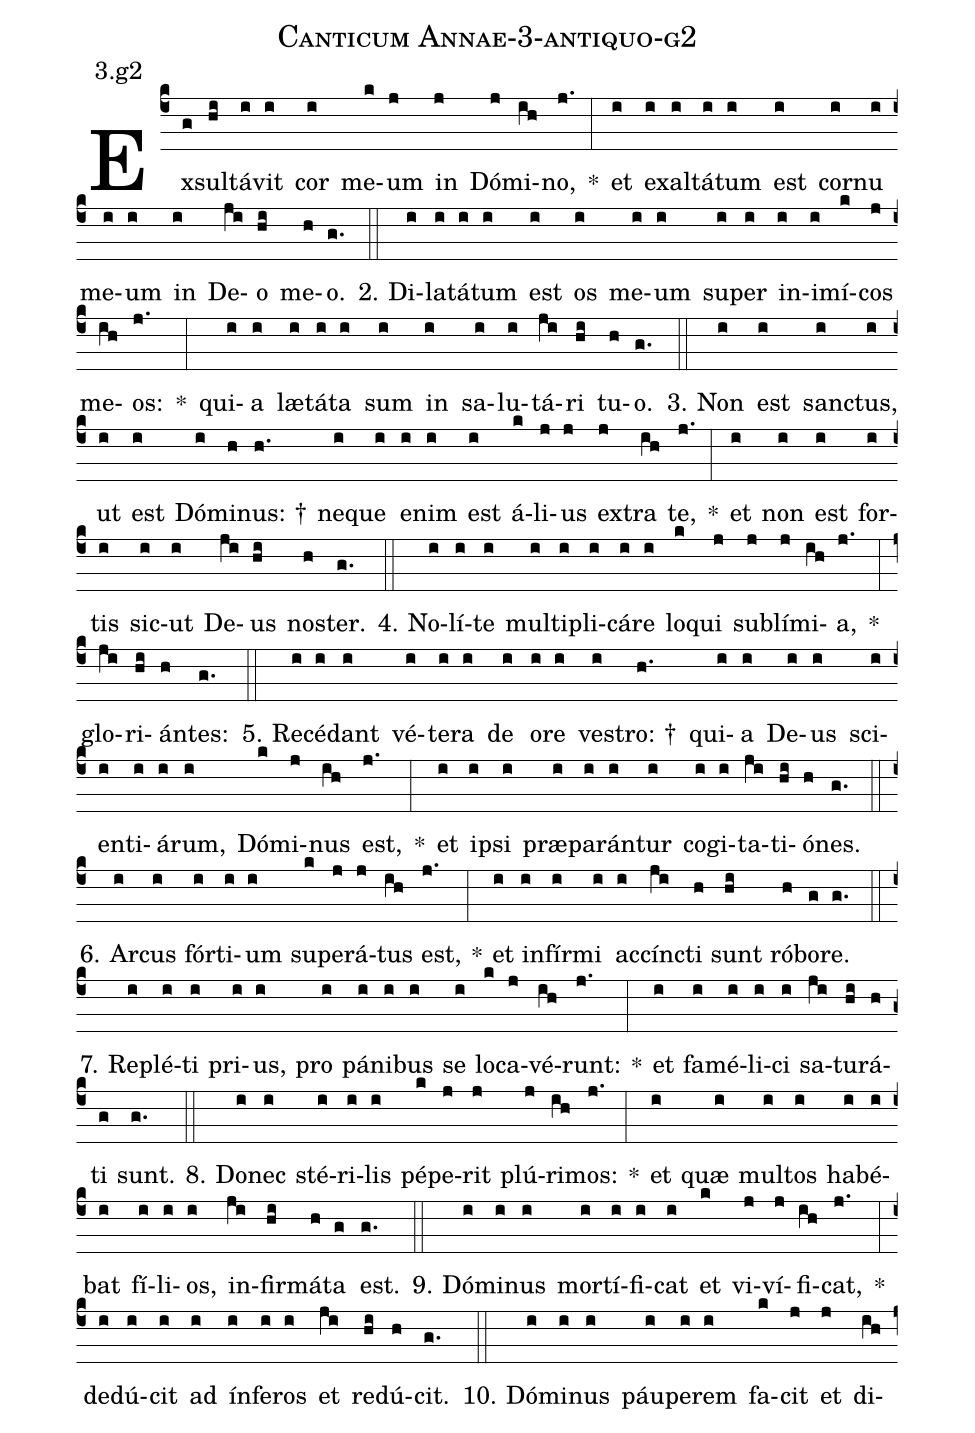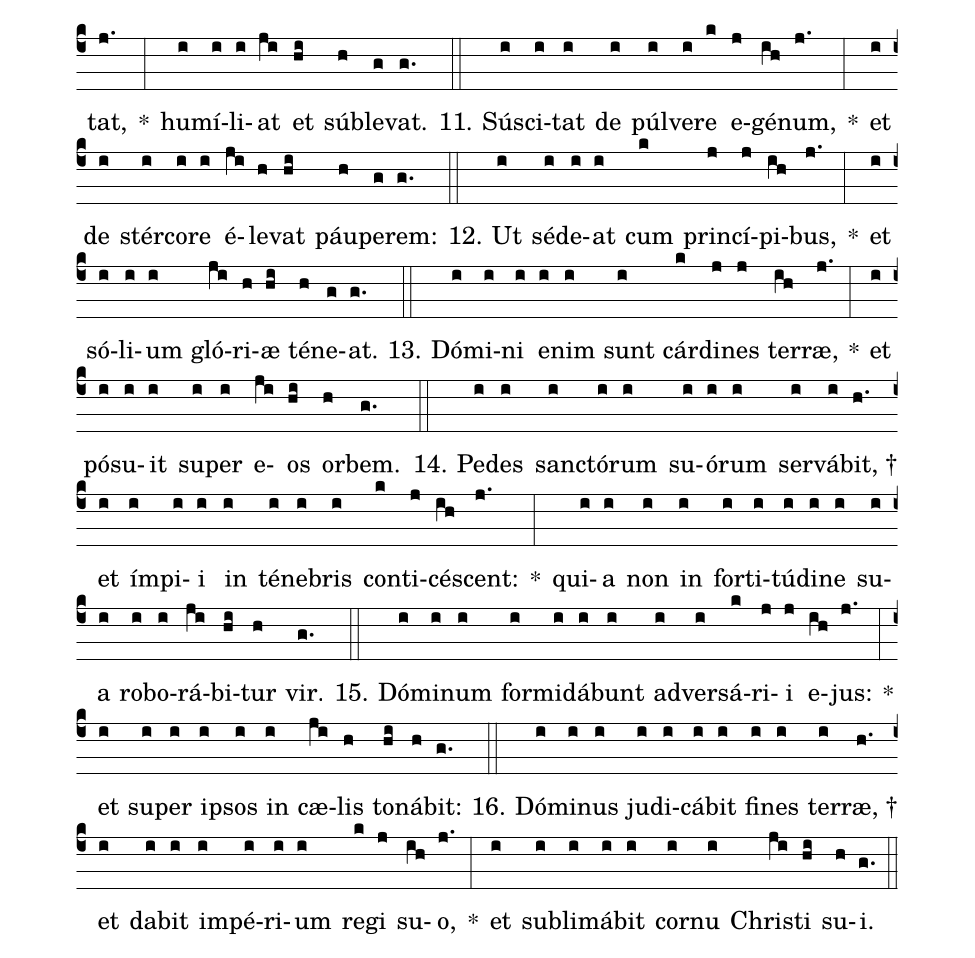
name: Canticum Annae-3-antiquo-g2;
annotation: 3.g2;
%%
(c4)Ex(g)sul(hi)tá(i)vit(i) cor(i) me(k)um(j) in(j) Dó(j)mi(ih)no,(j.) *(:) et(i) ex(i)al(i)tá(i)tum(i) est(i) cor(i)nu(i) me(i)um(i) in(i) De(ji)o(hi) me(h)o.(g.) (::)
2. Di(i)la(i)tá(i)tum(i) est(i) os(i) me(i)um(i) su(i)per(i) in(i)i(i)mí(k)cos(j) me(ih)os:(j.) *(:) qui(i)a(i) læ(i)tá(i)ta(i) sum(i) in(i) sa(i)lu(i)tá(ji)ri(hi) tu(h)o.(g.) (::)
3. Non(i) est(i) sanc(i)tus,(i) ut(i) est(i) Dó(i)mi(h)nus: †(h.) ne(i)que(i) e(i)nim(i) est(i) á(k)li(j)us(j) ex(j)tra(ih) te,(j.) *(:) et(i) non(i) est(i) for(i)tis(i) sic(i)ut(i) De(ji)us(hi) nos(h)ter.(g.) (::)
4. No(i)lí(i)te(i) mul(i)ti(i)pli(i)cá(i)re(i) lo(k)qui(j) sub(j)lí(j)mi(ih)a,(j.) *(:) glo(ji)ri(hi)án(h)tes:(g.) (::)
5. Re(i)cé(i)dant(i) vé(i)te(i)ra(i) de(i) o(i)re(i) ves(i)tro: †(h.) qui(i)a(i) De(i)us(i) sci(i)en(i)ti(i)á(i)rum,(i) Dó(k)mi(j)nus(ih) est,(j.) *(:) et(i) ip(i)si(i) præ(i)pa(i)rán(i)tur(i) co(i)gi(i)ta(ji)ti(hi)ó(h)nes.(g.) (::)
6. Ar(i)cus(i) fór(i)ti(i)um(i) su(k)pe(j)rá(j)tus(ih) est,(j.) *(:) et(i) in(i)fír(i)mi(i) ac(i)cínc(ji)ti(h) sunt(hi) ró(h)bo(g)re.(g.) (::)
7. Re(i)plé(i)ti(i) pri(i)us,(i) pro(i) pá(i)ni(i)bus(i) se(i) lo(k)ca(j)vé(ih)runt:(j.) *(:) et(i) fa(i)mé(i)li(i)ci(i) sa(ji)tu(hi)rá(h)ti(g) sunt.(g.) (::)
8. Do(i)nec(i) sté(i)ri(i)lis(i) pé(k)pe(j)rit(j) plú(j)ri(ih)mos:(j.) *(:) et(i) quæ(i) mul(i)tos(i) ha(i)bé(i)bat(i) fí(i)li(i)os,(i) in(ji)fir(hi)má(h)ta(g) est.(g.) (::)
9. Dó(i)mi(i)nus(i) mor(i)tí(i)fi(i)cat(i) et(k) vi(j)ví(j)fi(ih)cat,(j.) *(:) de(i)dú(i)cit(i) ad(i) ín(i)fe(i)ros(i) et(ji) re(hi)dú(h)cit.(g.) (::)
10. Dó(i)mi(i)nus(i) páu(i)pe(i)rem(i) fa(k)cit(j) et(j) di(ih)tat,(j.) *(:) hu(i)mí(i)li(i)at(ji) et(hi) súb(h)le(g)vat.(g.) (::)
11. Sú(i)sci(i)tat(i) de(i) púl(i)ve(i)re(k) e(j)gé(ih)num,(j.) *(:) et(i) de(i) stér(i)co(i)re(i) é(ji)le(h)vat(hi) páu(h)pe(g)rem:(g.) (::)
12. Ut(i) sé(i)de(i)at(i) cum(k) prin(j)cí(j)pi(ih)bus,(j.) *(:) et(i) só(i)li(i)um(i) gló(ji)ri(h)æ(hi) té(h)ne(g)at.(g.) (::)
13. Dó(i)mi(i)ni(i) e(i)nim(i) sunt(i) cár(k)di(j)nes(j) ter(ih)ræ,(j.) *(:) et(i) pó(i)su(i)it(i) su(i)per(i) e(ji)os(hi) or(h)bem.(g.) (::)
14. Pe(i)des(i) sanc(i)tó(i)rum(i) su(i)ó(i)rum(i) ser(i)vá(i)bit, †(h.) et(i) ím(i)pi(i)i(i) in(i) té(i)ne(i)bris(i) con(k)ti(j)cé(ih)scent:(j.) *(:) qui(i)a(i) non(i) in(i) for(i)ti(i)tú(i)di(i)ne(i) su(i)a(i) ro(i)bo(i)rá(ji)bi(hi)tur(h) vir.(g.) (::)
15. Dó(i)mi(i)num(i) for(i)mi(i)dá(i)bunt(i) ad(i)ver(i)sá(k)ri(j)i(j) e(ih)jus:(j.) *(:) et(i) su(i)per(i) ip(i)sos(i) in(i) cæ(ji)lis(h) to(hi)ná(h)bit:(g.) (::)
16. Dó(i)mi(i)nus(i) ju(i)di(i)cá(i)bit(i) fi(i)nes(i) ter(i)ræ, †(h.) et(i) da(i)bit(i) im(i)pé(i)ri(i)um(i) re(k)gi(j) su(ih)o,(j.) *(:) et(i) sub(i)li(i)má(i)bit(i) cor(i)nu(i) Chris(ji)ti(hi) su(h)i.(g.) (::)
